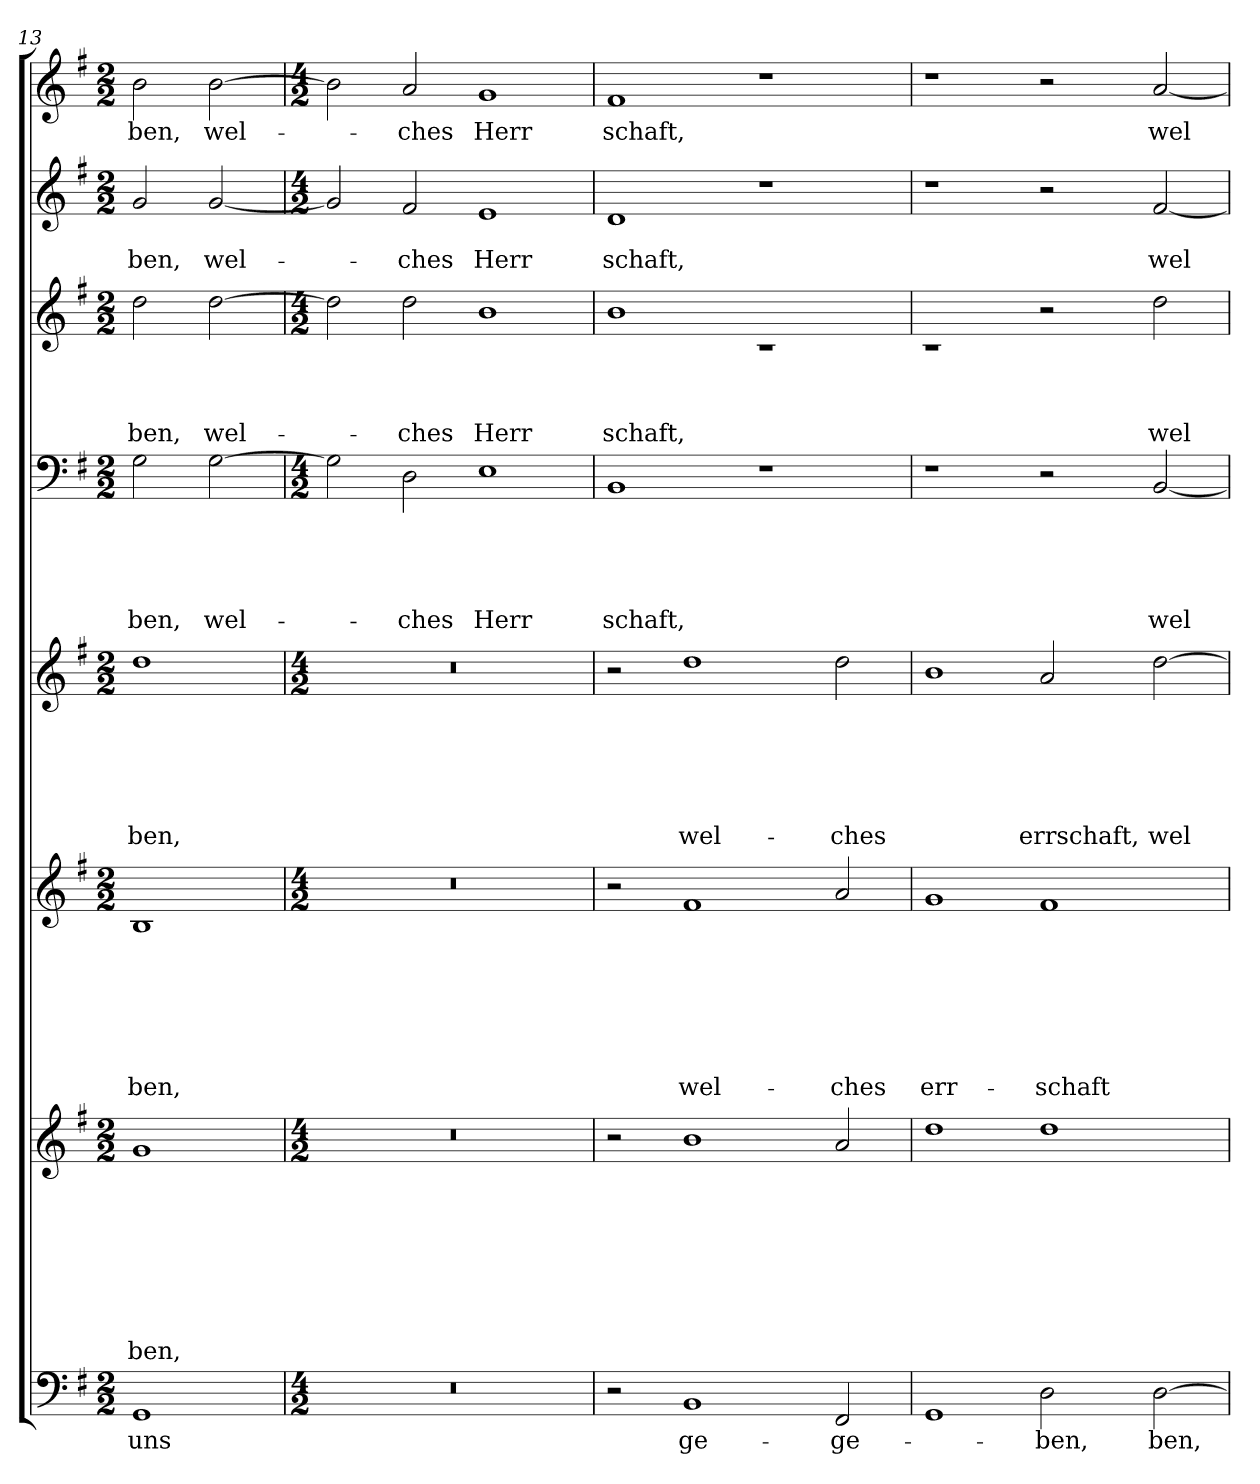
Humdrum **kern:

**kern	**text	**kern	**text	**text	**text	**text	**text	**text	**text	**text	**kern	**text	**text	**text	**text	**text	**text	**text	**kern	**text	**text	**text	**text	**text	**text	**kern	**text	**text	**text	**text	**text	**kern	**text	**text	**text	**text	**kern	**text	**text	**kern	**text
*part8	*part8	*part7	*part7	*part7	*part7	*part7	*part7	*part7	*part7	*part7	*part6	*part6	*part6	*part6	*part6	*part6	*part6	*part6	*part5	*part5	*part5	*part5	*part5	*part5	*part5	*part4	*part4	*part4	*part4	*part4	*part4	*part3	*part3	*part3	*part3	*part3	*part2	*part2	*part2	*part1	*part1
*staff8	*staff8	*staff7	*staff7	*staff7	*staff7	*staff7	*staff7	*staff7	*staff7	*staff7	*staff6	*staff6	*staff6	*staff6	*staff6	*staff6	*staff6	*staff6	*staff5	*staff5	*staff5	*staff5	*staff5	*staff5	*staff5	*staff4	*staff4	*staff4	*staff4	*staff4	*staff4	*staff3	*staff3	*staff3	*staff3	*staff3	*staff2	*staff2	*staff2	*staff1	*staff1
*clefF4	*	*clefG2	*	*	*	*	*	*	*	*	*clefG2	*	*	*	*	*	*	*	*clefG2	*	*	*	*	*	*	*clefF4	*	*	*	*	*	*clefG2	*	*	*	*	*clefG2	*	*	*clefG2	*
*	*	*ITrd7c12	*	*	*	*	*	*	*	*	*	*	*	*	*	*	*	*	*	*	*	*	*	*	*	*	*	*	*	*	*	*ITrd7c12	*	*	*	*	*	*	*	*	*
*k[f#]	*	*k[f#]	*	*	*	*	*	*	*	*	*k[f#]	*	*	*	*	*	*	*	*k[f#]	*	*	*	*	*	*	*k[f#]	*	*	*	*	*	*k[f#]	*	*	*	*	*k[f#]	*	*	*k[f#]	*
*G:	*	*G:	*	*	*	*	*	*	*	*	*G:	*	*	*	*	*	*	*	*G:	*	*	*	*	*	*	*G:	*	*	*	*	*	*G:	*	*	*	*	*G:	*	*	*G:	*
*M2/2	*	*M2/2	*	*	*	*	*	*	*	*	*M2/2	*	*	*	*	*	*	*	*M2/2	*	*	*	*	*	*	*M2/2	*	*	*	*	*	*M2/2	*	*	*	*	*M2/2	*	*	*M2/2	*
=13	=13	=13	=13	=13	=13	=13	=13	=13	=13	=13	=13	=13	=13	=13	=13	=13	=13	=13	=13	=13	=13	=13	=13	=13	=13	=13	=13	=13	=13	=13	=13	=13	=13	=13	=13	=13	=13	=13	=13	=13	=13
!	!LO:LY:b	!	!	!	!	!	!	!	!	!LO:LY:b	!	!	!	!	!	!	!	!LO:LY:b	!	!	!	!	!	!	!LO:LY:b	!	!	!	!	!	!LO:LY:b	!	!	!	!	!LO:LY:b	!	!	!LO:LY:b	!	!LO:LY:b
1GG	uns	1G	.	.	.	.	.	.	.	ben,	1B	.	.	.	.	.	.	ben,	1dd	.	.	.	.	.	ben,	2G\	.	.	.	.	-ben,	2d\	.	.	.	ben,	2g/	.	-ben,	2b\	ben,
!	!	!	!	!	!	!	!	!	!	!	!	!	!	!	!	!	!	!	!	!	!	!	!	!	!	!	!	!	!	!	!LO:LY:b	!	!	!	!	!LO:LY:b	!	!	!LO:LY:b	!	!LO:LY:b
.	.	.	.	.	.	.	.	.	.	.	.	.	.	.	.	.	.	.	.	.	.	.	.	.	.	[<2G\	.	.	.	.	wel-	[>2d\	.	.	.	wel-	[<2g/	.	wel-	[<2b\	wel-
=14	=14	=14	=14	=14	=14	=14	=14	=14	=14	=14	=14	=14	=14	=14	=14	=14	=14	=14	=14	=14	=14	=14	=14	=14	=14	=14	=14	=14	=14	=14	=14	=14	=14	=14	=14	=14	=14	=14	=14	=14	=14
*M4/2	*	*M4/2	*	*	*	*	*	*	*	*	*M4/2	*	*	*	*	*	*	*	*M4/2	*	*	*	*	*	*	*M4/2	*	*	*	*	*	*M4/2	*	*	*	*	*M4/2	*	*	*M4/2	*
!LO:N:vis=1	!	!LO:N:vis=1	!	!	!	!	!	!	!	!	!LO:N:vis=1	!	!	!	!	!	!	!	!LO:N:vis=1	!	!	!	!	!	!	!	!	!	!	!	!	!	!	!	!	!	!	!	!	!	!
0r	.	0r	.	.	.	.	.	.	.	.	0r	.	.	.	.	.	.	.	0r	.	.	.	.	.	.	2G\]	.	.	.	.	.	2d\]	.	.	.	.	2g/]	.	.	2b\]	.
!	!	!	!	!	!	!	!	!	!	!	!	!	!	!	!	!	!	!	!	!	!	!	!	!	!	!	!	!	!	!	!LO:LY:b	!	!	!	!	!LO:LY:b	!	!	!LO:LY:b	!	!LO:LY:b
.	.	.	.	.	.	.	.	.	.	.	.	.	.	.	.	.	.	.	.	.	.	.	.	.	.	2D\	.	.	.	.	-ches	2d\	.	.	.	-ches	2f#/	.	-ches	2a/	-ches
!	!	!	!	!	!	!	!	!	!	!	!	!	!	!	!	!	!	!	!	!	!	!	!	!	!	!	!	!	!	!	!LO:LY:b	!	!	!	!	!LO:LY:b	!	!	!LO:LY:b	!	!LO:LY:b
.	.	.	.	.	.	.	.	.	.	.	.	.	.	.	.	.	.	.	.	.	.	.	.	.	.	1E	.	.	.	.	Herr	1B	.	.	.	Herr	1e	.	Herr	1g	Herr
=15	=15	=15	=15	=15	=15	=15	=15	=15	=15	=15	=15	=15	=15	=15	=15	=15	=15	=15	=15	=15	=15	=15	=15	=15	=15	=15	=15	=15	=15	=15	=15	=15	=15	=15	=15	=15	=15	=15	=15	=15	=15
!	!	!	!	!	!	!	!	!	!	!	!	!	!	!	!	!	!	!	!	!	!	!	!	!	!	!	!	!	!	!	!LO:LY:b	!	!	!	!	!LO:LY:b	!	!	!LO:LY:b	!	!LO:LY:b
2r	.	2r	.	.	.	.	.	.	.	.	2r	.	.	.	.	.	.	.	2r	.	.	.	.	.	.	1BB	.	.	.	.	schaft,	1B	.	.	.	schaft,	1d	.	schaft,	1f#	schaft,
!	!LO:LY:b	!	!	!	!	!	!	!	!	!	!	!	!	!	!	!	!	!LO:LY:b	!	!	!	!	!	!	!LO:LY:b	!	!	!	!	!	!	!	!	!	!	!	!	!	!	!	!
1BB	ge-	1B	.	.	.	.	.	.	.	.	1f#	.	.	.	.	.	.	wel-	1dd	.	.	.	.	.	wel-	.	.	.	.	.	.	.	.	.	.	.	.	.	.	.	.
.	.	.	.	.	.	.	.	.	.	.	.	.	.	.	.	.	.	.	.	.	.	.	.	.	.	1rF	.	.	.	.	.	1rc	.	.	.	.	1rdd	.	.	1rdd	.
!	!LO:LY:b	!	!	!	!	!	!	!	!	!	!	!	!	!	!	!	!	!LO:LY:b	!	!	!	!	!	!	!LO:LY:b	!	!	!	!	!	!	!	!	!	!	!	!	!	!	!	!
2FF#/	-ge-	2A/	.	.	.	.	.	.	.	.	2a/	.	.	.	.	.	.	-ches	2dd\	.	.	.	.	.	-ches	.	.	.	.	.	.	.	.	.	.	.	.	.	.	.	.
=16	=16	=16	=16	=16	=16	=16	=16	=16	=16	=16	=16	=16	=16	=16	=16	=16	=16	=16	=16	=16	=16	=16	=16	=16	=16	=16	=16	=16	=16	=16	=16	=16	=16	=16	=16	=16	=16	=16	=16	=16	=16
!	!	!	!	!	!	!	!	!	!	!	!	!	!	!	!	!	!	!LO:LY:b	!	!	!	!	!	!	!	!	!	!	!	!	!	!	!	!	!	!	!	!	!	!	!
1GG	.	1d	.	.	.	.	.	.	.	.	1g	.	.	.	.	.	.	err-	1b	.	.	.	.	.	.	1rF	.	.	.	.	.	1rc	.	.	.	.	1rdd	.	.	1rdd	.
!	!LO:LY:b	!	!	!	!	!	!	!	!	!	!	!	!	!	!	!	!	!LO:LY:b	!	!	!	!	!	!	!LO:LY:b	!	!	!	!	!	!	!	!	!	!	!	!	!	!	!	!
2D\	-ben,	1d	.	.	.	.	.	.	.	.	1f#	.	.	.	.	.	.	-schaft	2a/	.	.	.	.	.	err­schaft,	2r	.	.	.	.	.	2r	.	.	.	.	2r	.	.	2r	.
!	!LO:LY:b	!	!	!	!	!	!	!	!	!	!	!	!	!	!	!	!	!	!	!	!	!	!	!	!LO:LY:b	!	!	!	!	!	!LO:LY:b	!	!	!	!	!LO:LY:b	!	!	!LO:LY:b	!	!LO:LY:b
[<2D\	ben,	.	.	.	.	.	.	.	.	.	.	.	.	.	.	.	.	.	[<2dd\	.	.	.	.	.	wel-	[<2BB/	.	.	.	.	wel-	2d\	.	.	.	wel-	[<2f#/	.	wel-	[<2a/	wel-
=	=	=	=	=	=	=	=	=	=	=	=	=	=	=	=	=	=	=	=	=	=	=	=	=	=	=	=	=	=	=	=	=	=	=	=	=	=	=	=	=	=
*-	*-	*-	*-	*-	*-	*-	*-	*-	*-	*-	*-	*-	*-	*-	*-	*-	*-	*-	*-	*-	*-	*-	*-	*-	*-	*-	*-	*-	*-	*-	*-	*-	*-	*-	*-	*-	*-	*-	*-	*-	*-
